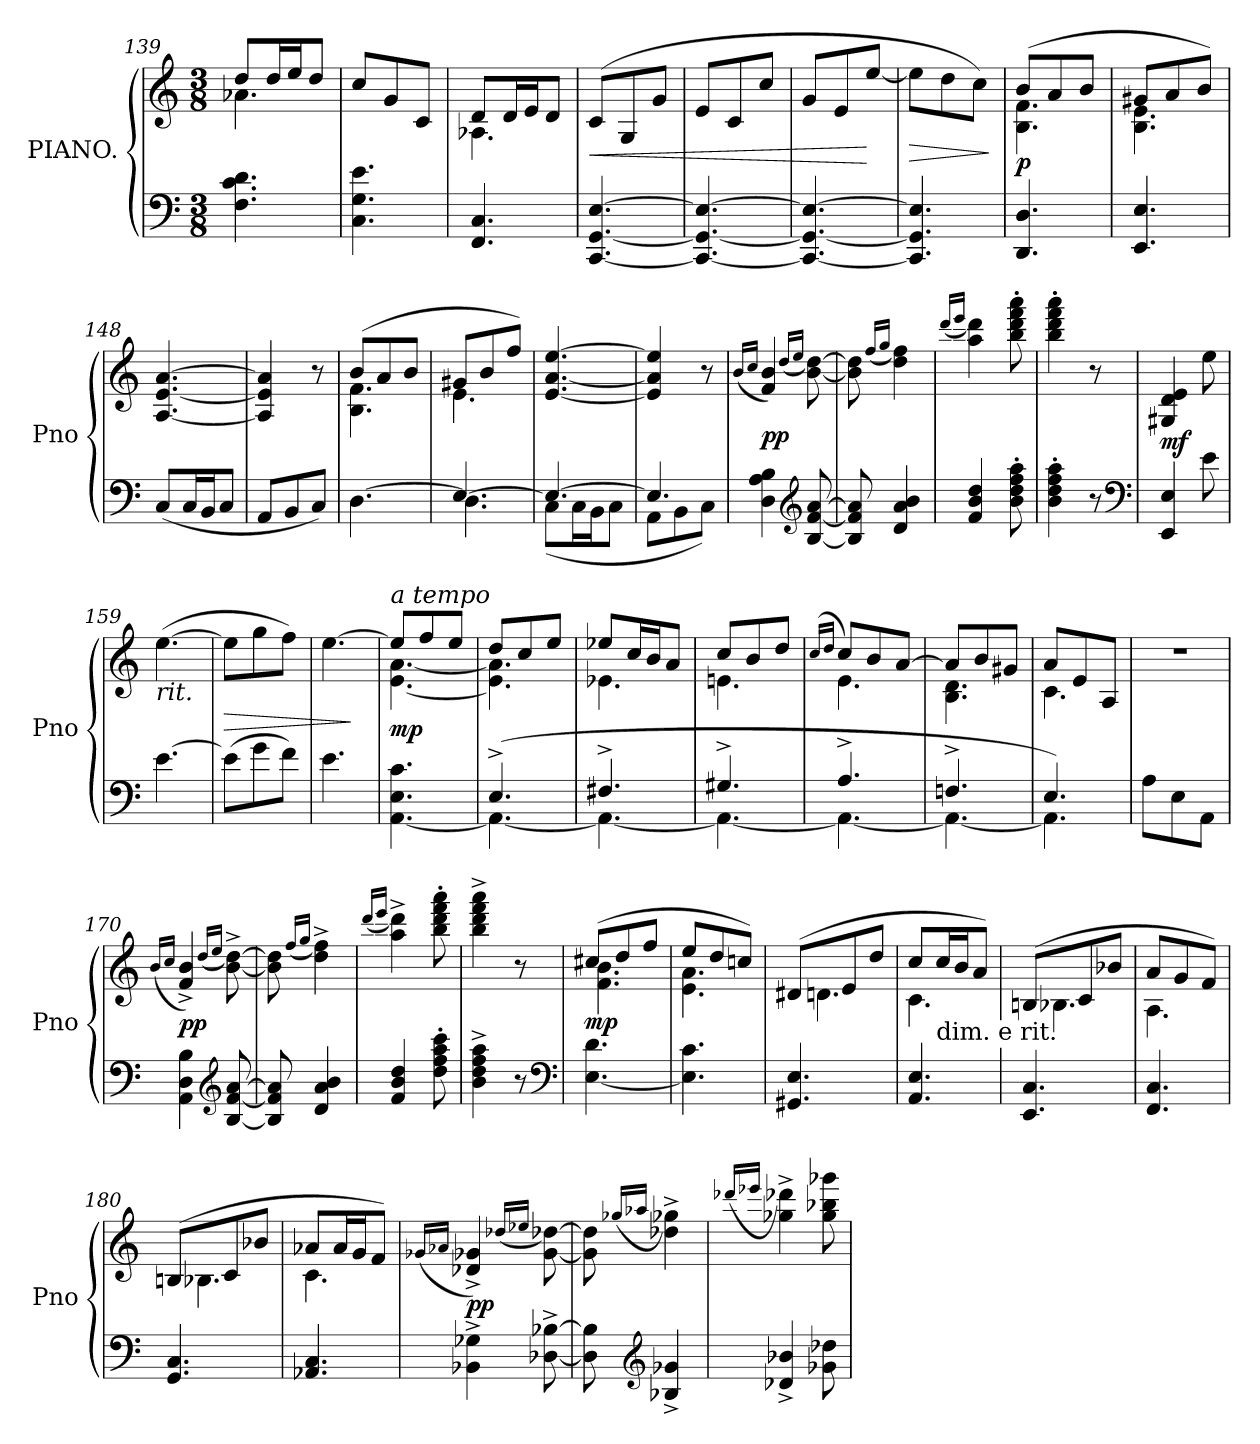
**kern	**kern	**dynam
*part1	*part1	*part1
*staff2	*staff1	*staff1/2
*I"PIANO.	*	*
*I'Pno	*	*
*clefF4	*clefG2	*
*k[]	*k[]	*
*M3/8	*M3/8	*
=139	=139	=139
*	*^	*
4.F\ 4.c\ 4.d\	8dd/L	4.a-X\	.
.	16dd/L	.	.
.	16ee/J	.	.
.	8dd/J	.	.
*	*v	*v	*
=140	=140	=140
4.C\ 4.G\ 4.e\	8cc/L	.
.	8g/	.
.	8c/J	.
=141	=141	=141
*	*^	*
4.FF/ 4.C/	8d/L	4.A-X\	.
.	16d/L	.	.
.	16e/J	.	.
.	8d/J	.	.
*	*v	*v	*
=142	=142	=142
[4.CC/ [4.GG/ [4.E/	(8c/L	<
.	8G/	.
.	8g/J	.
=143	=143	=143
4.CC_/ 4.GG_/ 4.E_/	8e/L	.
.	8c/	.
.	8cc/J	.
=144	=144	=144
4.CC_/ 4.GG_/ 4.E_/	8g/L	.
.	8e/	.
.	[8ee/J	[
=145	=145	=145
4.CC]/ 4.GG]/ 4.E]/	8ee\L]	>
.	8dd\	.
.	8cc\J)	.
.	.	]
=146	=146	=146
*	*^	*
4.DD/ 4.D/	(8b/L	4.B\ 4.f\	p
.	8a/	.	.
.	8b/J	.	.
=147	=147	=147	=147
4.EE/ 4.E/	8g#X/L	4.B\ 4.e\	.
.	8a/	.	.
.	8b/J)	.	.
*	*v	*v	*
=148	=148	=148
(8C/L	[4.A/ [4.e/ [4.a/	.
16C/L	.	.
16BB/J	.	.
8C/J	.	.
=149	=149	=149
8AA/L	4A]/ 4e]/ 4a]/	.
8BB/	.	.
8C/J)	8r	.
=150	=150	=150
*	*^	*
[4.D\	(8b/L	4.B\ 4.f\	.
.	8a/	.	.
.	8b/J	.	.
=151	=151	=151	=151
*^	*	*	*
[4.E/	4.D\]	8g#X/L	4.e\	.
.	.	8b/	.	.
.	.	8ff/J)	.	.
*	*	*v	*v	*
=152	=152	=152	=152
4.E/_	(8C\L	[4.e/ [4.a/ [4.ee/	.
.	16C\L	.	.
.	16BB\J	.	.
.	8C\J	.	.
=153	=153	=153	=153
4.E/]	8AA\L	4e]/ 4a]/ 4ee]/	.
.	8BB\	.	.
.	8C\J)	8r	.
*v	*v	*	*
=154	=154	=154
.	(16qqb/LL	.
.	16qqcc/JJ	.
4D\ 4A\ 4B\	4f/ 4b/)	pp
*clefG2	*	*
.	(16qqdd/LL	.
.	16qqee/JJ	.
[8B/ [8f/ [8a/	[8b\ [8dd\)	.
=155	=155	=155
8B]/ 8f]/ 8a]/	8b]\ 8dd]\	.
.	(16qqff/LL	.
.	16qqgg/JJ	.
4d/ 4a/ 4b/	4dd\ 4ff\)	.
=156	=156	=156
.	(16qqddd/LL	.
.	16qqeee/JJ	.
4f/ 4b/ 4dd/	4aa\ 4ddd\)	.
8b'\ 8dd'\ 8ff'\ 8aa'\	8bb'\ 8ddd'\ 8fff'\ 8aaa'\	.
=157	=157	=157
4b'\ 4dd'\ 4ff'\ 4aa'\	4bb'\ 4ddd'\ 4fff'\ 4aaa'\	.
8r	8r	.
*clefF4	*	*
=158	=158	=158
4EE/ 4E/	4G#X/ 4d/ 4e/	mf
8e\	8ee\	.
=159	=159	=159
!	!LO:TX:b:i:t=rit.	!
[4.e\	([4.ee\	.
=160	=160	=160
(8e\L]	8ee\L]	>
8g\	8gg\	.
8f\J)	8ff\J)	.
=161	=161	=161
4.e\	[4.ee\	.
.	.	]
=162	=162	=162
*	*^	*
!	!LO:TX:a:i:t=a tempo	!	!
[4.AA\ 4.E\ 4.c\	8ee/L]	[4.e\ [4.a\	mp
.	8ff/	.	.
.	8ee/J	.	.
=163	=163	=163	=163
*^	*	*	*
(4.E^/	4.AA\_	8dd/L	4.e]\ 4.a]\	.
.	.	8cc/	.	.
.	.	8ee/J	.	.
=164	=164	=164	=164	=164
4.F#X^/	4.AA\_	8ee-X/L	4.e-X\	.
.	.	16cc/L	.	.
.	.	16b/J	.	.
.	.	8a/J	.	.
=165	=165	=165	=165	=165
4.G#X^/	4.AA\_	8cc/L	4.en\	.
.	.	8b/	.	.
.	.	8dd/J	.	.
=166	=166	=166	=166	=166
.	.	(<16qqcc/LL	.	.
.	.	16qqdd/JJ	.	.
4.A^/	4.AA\_	8cc/L)	4.e\	.
.	.	8b/	.	.
.	.	[8a/J	.	.
=167	=167	=167	=167	=167
4.Fn^/	4.AA\_	8a/L]	4.B\ 4.d\	.
.	.	8b/	.	.
.	.	8g#X/J	.	.
=168	=168	=168	=168	=168
4.E/)	4.AA\]	8a/L	4.c\	.
.	.	8e/	.	.
.	.	8A/J	.	.
*v	*v	*	*	*
*	*v	*v	*
=169	=169	=169
8A\L	4.r	.
8E\	.	.
8AA\J	.	.
=170	=170	=170
.	(16qqb/LL	.
.	16qqcc/JJ	.
4AA\ 4D\ 4B\	4f^>/ 4b^>/)	pp
*clefG2	*	*
.	(16qqdd/LL	.
.	16qqee/JJ	.
[8B/ [8f/ [8a/	[8b^\ [8dd^\)	.
=171	=171	=171
8B]/ 8f]/ 8a]/	8b]\ 8dd]\	.
.	(16qqff/LL	.
.	16qqgg/JJ	.
4d/ 4a/ 4b/	4dd^\ 4ff^\)	.
=172	=172	=172
.	(16qqddd/LL	.
.	16qqeee/JJ	.
4f/ 4b/ 4dd/	4aa^\ 4ddd^\)	.
8dd'\ 8ff'\ 8aa'\ 8ccc'\	8bb'\ 8ddd'\ 8fff'\ 8aaa'\	.
=173	=173	=173
4b^\ 4dd^\ 4ff^\ 4aa^\	4bb^\ 4ddd^\ 4fff^\ 4aaa^\	.
8r	8r	.
*clefF4	*	*
=174	=174	=174
*	*^	*
[4.E\ 4.d\	(8cc#X/L	4.f\ 4.b\	mp
.	8dd/	.	.
.	8ff/J	.	.
=175	=175	=175	=175
4.E]\ 4.c\	8ee/L	4.e\ 4.a\	.
.	8dd/	.	.
.	8ccn/J)	.	.
=176	=176	=176	=176
4.GG#X/ 4.E/	(8d#X/L	4.dn\	.
.	8e/	.	.
.	8dd/J	.	.
=177	=177	=177	=177
4.AA/ 4.E/	8cc/L	4.c\	.
!	!LO:TX:c:t=dim. e rit.	!	!
.	16cc/L	.	.
.	16b/J	.	.
.	8a/J)	.	.
=178	=178	=178	=178
4.EE/ 4.C/	(8Bn/L	4.B-X\	.
.	8c/	.	.
.	8b-X/J	.	.
=179	=179	=179	=179
4.FF/ 4.C/	8a/L	4.A\	.
.	8g/	.	.
.	8f/J)	.	.
=180	=180	=180	=180
4.GG/ 4.C/	(8Bn/L	4.B-X\	.
.	8c/	.	.
.	8b-X/J	.	.
=181	=181	=181	=181
4.AA-X/ 4.C/	8a-X/L	4.c\	.
.	16a-/L	.	.
.	16g/J	.	.
.	8f/J)	.	.
*	*v	*v	*
=182	=182	=182
.	(>16qqg-X/LL	.
.	16qqa-X/JJ	.
4BB-X^\ 4G-X^\	4d-X^>/ 4g-X^>/)	pp
.	(>16qqdd-X/LL	.
.	16qqee-X/JJ	.
[8D-X^\ [8B-X^\	[8g-\ [8dd-X\)	.
=183	=183	=183
8D-]\ 8B-]\	8g-]\ 8dd-]\	.
*clefG2	*	*
.	(>16qqgg-X/LL	.
.	16qqaa-X/JJ	.
4B-X^/ 4g-X^/	4dd-X^\ 4gg-X^\)	.
=184	=184	=184
.	(>16qqddd-X/LL	.
.	16qqeee-X/JJ	.
4d-X^/ 4b-X^/	4gg-X^\ 4ddd-X^\)	.
8g-X\ 8dd-X\	8gg-\ 8bb-X\ 8ggg-X\	.
=	=	=
*-	*-	*-
